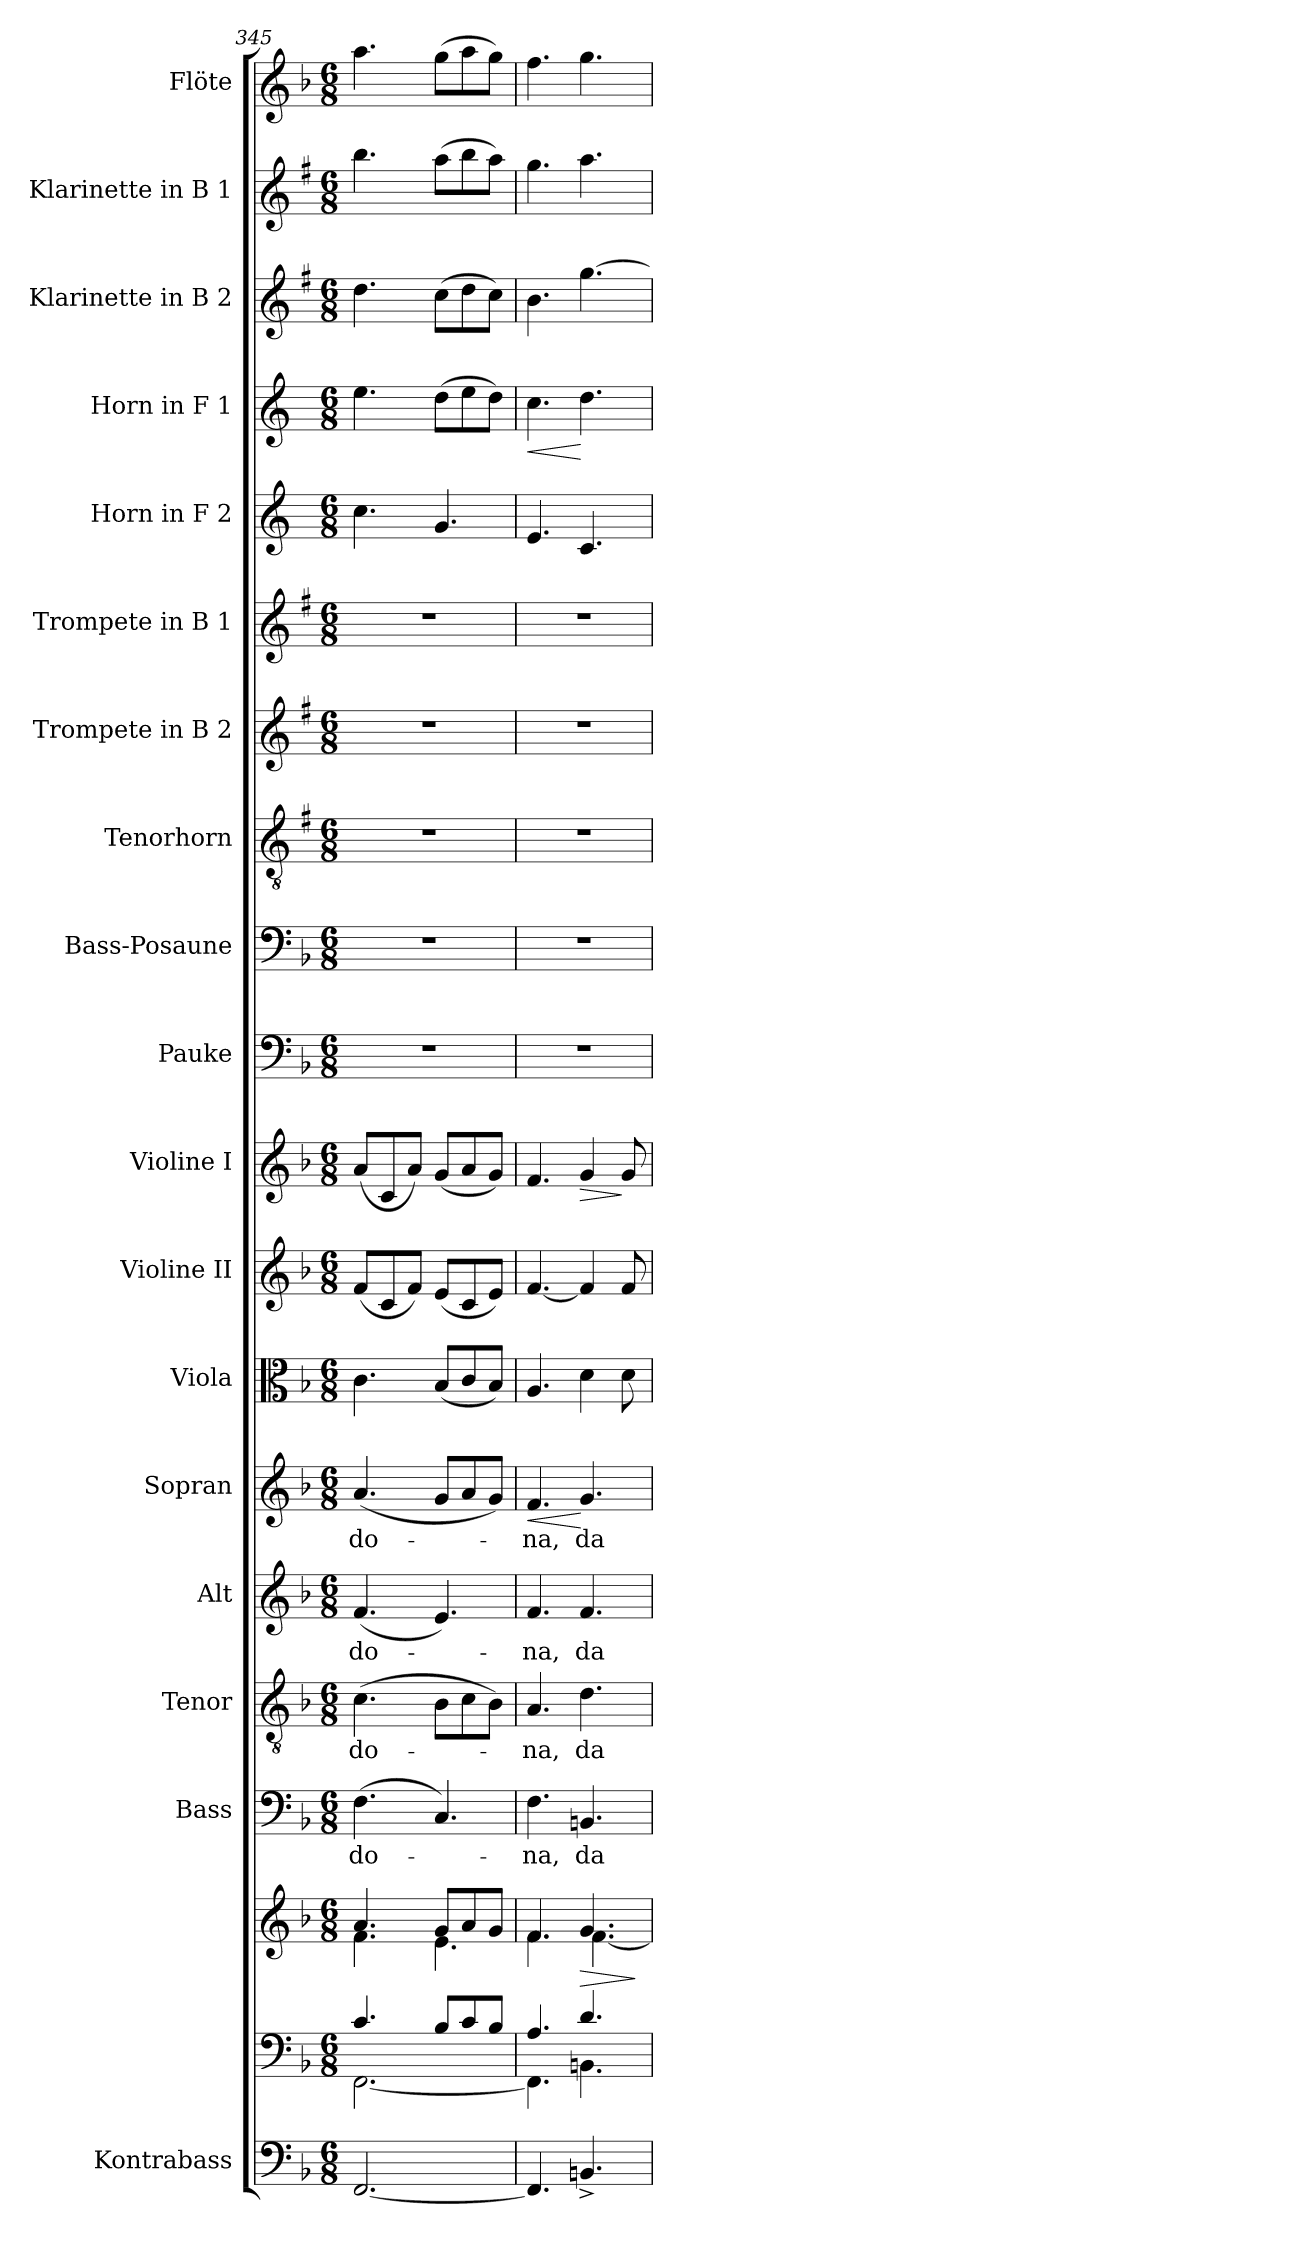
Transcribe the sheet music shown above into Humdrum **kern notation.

**kern	**kern	**kern	**dynam	**kern	**text	**kern	**text	**kern	**text	**kern	**text	**dynam	**kern	**kern	**kern	**dynam	**kern	**kern	**kern	**kern	**kern	**kern	**kern	**dynam	**kern	**kern	**kern
*part19	*part18	*part18	*part18	*part17	*part17	*part16	*part16	*part15	*part15	*part14	*part14	*part14	*part13	*part12	*part11	*part11	*part10	*part9	*part8	*part7	*part6	*part5	*part4	*part4	*part3	*part2	*part1
*staff20	*staff19	*staff18	*staff18/19	*staff17	*staff17	*staff16	*staff16	*staff15	*staff15	*staff14	*staff14	*staff14	*staff13	*staff12	*staff11	*staff11	*staff10	*staff9	*staff8	*staff7	*staff6	*staff5	*staff4	*staff4	*staff3	*staff2	*staff1
*I"Kontrabass	*	*	*	*I"Bass	*	*I"Tenor	*	*I"Alt	*	*I"Sopran	*	*	*I"Viola	*I"Violine II	*I"Violine I	*	*I"Pauke	*I"Bass-Posaune	*I"Tenorhorn	*I"Trompete in B 2	*I"Trompete in B 1	*I"Horn in F 2	*I"Horn in F 1	*	*I"Klarinette in B 2	*I"Klarinette in B 1	*I"Flöte
*I'Kb.	*	*	*	*I'B	*	*I'T	*	*I'A	*	*I'S	*	*	*I'Vla.	*I'Vl. II	*I'Vl. I	*	*I'Pk.	*I'B. Pos.	*I'T	*	*	*I'Hrn. 2	*I'Hrn. 1	*	*	*	*I'Fl.
*clefF4	*clefF4	*clefG2	*	*clefF4	*	*clefGv2	*	*clefG2	*	*clefG2	*	*	*clefC3	*clefG2	*clefG2	*	*clefF4	*clefF4	*clefGv2	*clefG2	*clefG2	*clefG2	*clefG2	*	*clefG2	*clefG2	*clefG2
*ITrd7c12	*	*	*	*	*	*	*	*	*	*	*	*	*	*	*	*	*	*	*ITrd1c2	*ITrd1c2	*ITrd1c2	*ITrd4c7	*ITrd4c7	*	*ITrd1c2	*ITrd1c2	*
*k[b-]	*k[b-]	*k[b-]	*	*k[b-]	*	*k[b-]	*	*k[b-]	*	*k[b-]	*	*	*k[b-]	*k[b-]	*k[b-]	*	*k[b-]	*k[b-]	*k[b-]	*k[b-]	*k[b-]	*k[b-]	*k[b-]	*	*k[b-]	*k[b-]	*k[b-]
*F:	*F:	*F:	*	*F:	*	*F:	*	*F:	*	*F:	*	*	*F:	*F:	*F:	*	*F:	*F:	*F:	*F:	*F:	*F:	*F:	*	*F:	*F:	*F:
*M6/8	*M6/8	*M6/8	*	*M6/8	*	*M6/8	*	*M6/8	*	*M6/8	*	*	*M6/8	*M6/8	*M6/8	*	*M6/8	*M6/8	*M6/8	*M6/8	*M6/8	*M6/8	*M6/8	*	*M6/8	*M6/8	*M6/8
=345	=345	=345	=345	=345	=345	=345	=345	=345	=345	=345	=345	=345	=345	=345	=345	=345	=345	=345	=345	=345	=345	=345	=345	=345	=345	=345	=345
*	*^	*^	*	*	*	*	*	*	*	*	*	*	*	*	*	*	*	*	*	*	*	*	*	*	*	*	*
!	!	!	!	!	!	!	!LO:LY:b	!	!LO:LY:b	!	!LO:LY:b	!	!LO:LY:b	!	!	!	!	!	!	!	!	!	!	!	!	!	!	!	!
[2.FFF/	4.c/	[<2.FF\	4.a/	4.f\	.	(>4.F\	do-	(>4.c\	do-	(<4.f/	do-	(<4.a/	do-	.	4.c\	(<8f/L	(<8a/L	.	2.r	2.r	2.r	2.r	2.r	4.f\	4.a\	.	4.cc\	4.aa\	4.aa\
.	.	.	.	.	.	.	.	.	.	.	.	.	.	.	.	8c/	8c/	.	.	.	.	.	.	.	.	.	.	.	.
.	.	.	.	.	.	.	.	.	.	.	.	.	.	.	.	8f/J)	8a/J)	.	.	.	.	.	.	.	.	.	.	.	.
.	8B-/L	.	8g/L	4.e\	.	4.C/)	.	8B-\L	.	4.e/)	.	8g/L	.	.	(<8B-/L	(<8e/L	(<8g/L	.	.	.	.	.	.	4.c/	(>8g\L	.	(>8b-\L	(>8gg\L	(>8gg\L
.	8c/	.	8a/	.	.	.	.	8c\	.	.	.	8a/	.	.	8c/	8c/	8a/	.	.	.	.	.	.	.	8a\	.	8cc\	8aa\	8aa\
.	8B-/J	.	8g/J	.	.	.	.	8B-\J)	.	.	.	8g/J)	.	.	8B-/J)	8e/J)	8g/J)	.	.	.	.	.	.	.	8g\J)	.	8b-\J)	8gg\J)	8gg\J)
=346	=346	=346	=346	=346	=346	=346	=346	=346	=346	=346	=346	=346	=346	=346	=346	=346	=346	=346	=346	=346	=346	=346	=346	=346	=346	=346	=346	=346	=346
!	!	!	!	!	!	!	!LO:LY:b	!	!LO:LY:b	!	!LO:LY:b	!	!LO:LY:b	!LO:HP:b	!	!	!	!	!	!	!	!	!	!	!	!LO:HP:b	!	!	!
4.FFF/]	4.A/	4.FF\]	4.f/	4.f\	.	4.F\	-na,	4.A/	-na,	4.f/	-na,	4.f/	-na,	<	4.A/	[4.f/	4.f/	.	2.r	2.r	2.r	2.r	2.r	4.A/	4.f\	<	4.a\	4.ff\	4.ff\
!	!	!	!	!	!LO:HP:b	!	!LO:LY:b	!	!LO:LY:b	!	!LO:LY:b	!	!LO:LY:b	!	!	!	!	!LO:HP:b	!	!	!	!	!	!	!	!	!	!	!
4.BBBn^</	4.d/	4.BBn\	4.g/	[<4.f\	>	4.BBn/	da	4.d\	da	4.f/	da	4.g/	da	[	4d\	4f/]	4g/	>	.	.	.	.	.	4.F/	4.g\	[	[4.ff\	4.gg\	4.gg\
.	.	.	.	.	.	.	.	.	.	.	.	.	.	.	8d\	8f/	8g/	]	.	.	.	.	.	.	.	.	.	.	.
*	*v	*v	*	*	*	*	*	*	*	*	*	*	*	*	*	*	*	*	*	*	*	*	*	*	*	*	*	*	*
*	*	*v	*v	*	*	*	*	*	*	*	*	*	*	*	*	*	*	*	*	*	*	*	*	*	*	*	*	*
.	.	.	]	.	.	.	.	.	.	.	.	.	.	.	.	.	.	.	.	.	.	.	.	.	.	.	.
=	=	=	=	=	=	=	=	=	=	=	=	=	=	=	=	=	=	=	=	=	=	=	=	=	=	=	=
*-	*-	*-	*-	*-	*-	*-	*-	*-	*-	*-	*-	*-	*-	*-	*-	*-	*-	*-	*-	*-	*-	*-	*-	*-	*-	*-	*-
